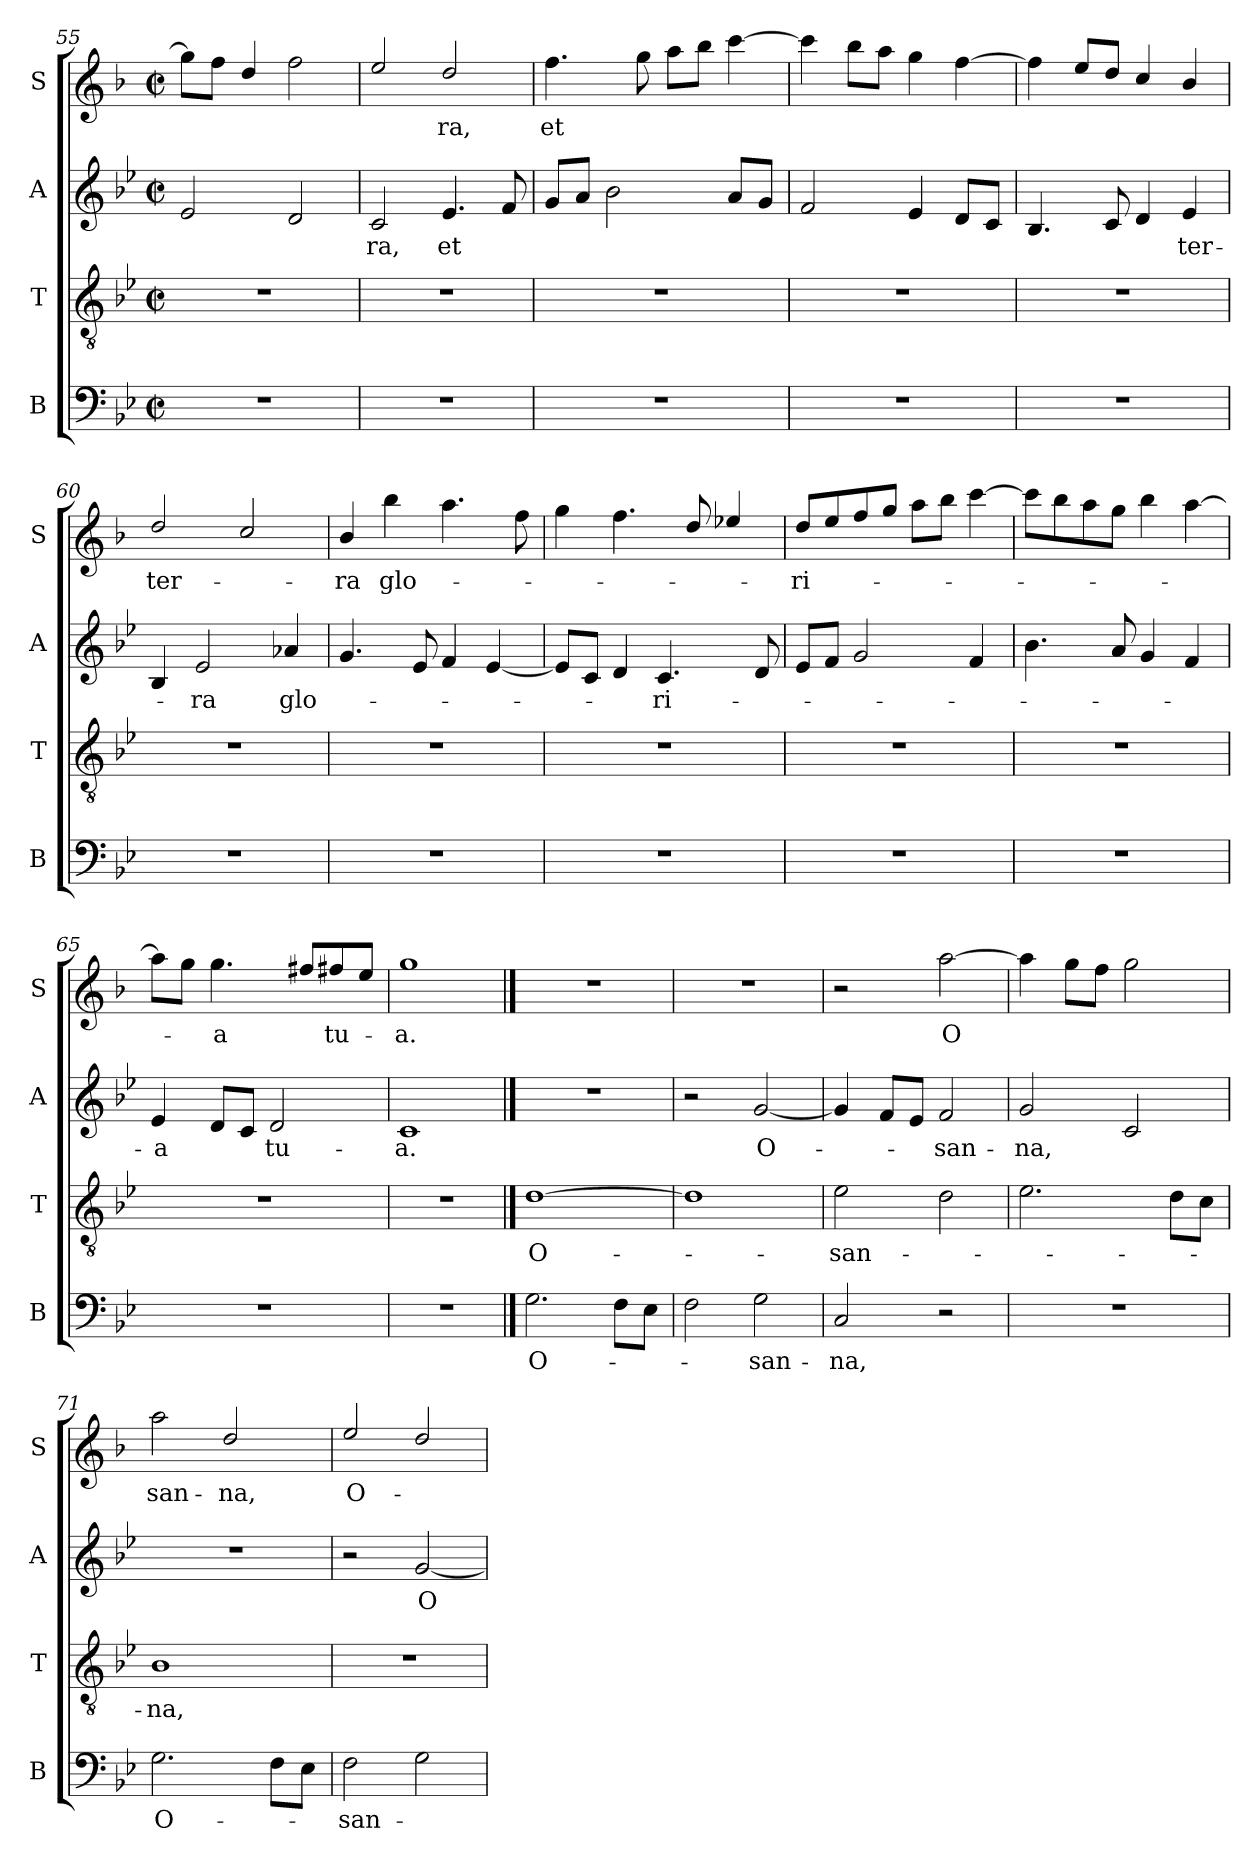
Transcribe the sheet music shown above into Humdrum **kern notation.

**kern	**text	**kern	**text	**kern	**text	**kern	**text
*part4	*part4	*part3	*part3	*part2	*part2	*part1	*part1
*staff4	*staff4	*staff3	*staff3	*staff2	*staff2	*staff1	*staff1
*I"B	*	*I"T	*	*I"A	*	*I"S	*
*I'B	*	*I'T	*	*I'A	*	*I'S	*
*clefF4	*	*clefGv2	*	*clefG2	*	*clefG2	*
*	*	*	*	*	*	*ITrd4c7	*
*k[b-e-]	*	*k[b-e-]	*	*k[b-e-]	*	*k[b-e-]	*
*M2/2	*	*M2/2	*	*M2/2	*	*M2/2	*
*met(c|)	*	*met(c|)	*	*met(c|)	*	*met(c|)	*
=55	=55	=55	=55	=55	=55	=55	=55
1r	.	1r	.	2e-/	.	8cc\L]	.
.	.	.	.	.	.	8b-\J	.
.	.	.	.	.	.	4g/	.
.	.	.	.	2d/	.	2b-\	.
=56	=56	=56	=56	=56	=56	=56	=56
!	!	!	!	!	!LO:LY:b	!	!
1r	.	1r	.	2c/	-ra,	2a/	.
!	!	!	!	!	!LO:LY:b	!	!LO:LY:b
.	.	.	.	4.e-/	et	2g/	-ra,
.	.	.	.	8f/	.	.	.
=57	=57	=57	=57	=57	=57	=57	=57
!	!	!	!	!	!	!	!LO:LY:b
1r	.	1r	.	8g/L	.	4.b-\	et
.	.	.	.	8a/J	.	.	.
.	.	.	.	2b-\	.	.	.
.	.	.	.	.	.	8cc\	.
.	.	.	.	.	.	8dd\L	.
.	.	.	.	.	.	8ee-\J	.
.	.	.	.	8a/L	.	[4ff\	.
.	.	.	.	8g/J	.	.	.
!!LO:LB:g=z
=58	=58	=58	=58	=58	=58	=58	=58
1r	.	1r	.	2f/	.	4ff\]	.
.	.	.	.	.	.	8ee-\L	.
.	.	.	.	.	.	8dd\J	.
.	.	.	.	4e-/	.	4cc\	.
.	.	.	.	8d/L	.	[4b-\	.
.	.	.	.	8c/J	.	.	.
=59	=59	=59	=59	=59	=59	=59	=59
1r	.	1r	.	4.B-/	.	4b-\]	.
.	.	.	.	.	.	8a/L	.
.	.	.	.	8c/	.	8g/J	.
.	.	.	.	4d/	.	4f/	.
!	!	!	!	!	!LO:LY:b	!	!
.	.	.	.	4e-/	ter-	4e-/	.
=60	=60	=60	=60	=60	=60	=60	=60
!	!	!	!	!	!	!	!LO:LY:b
1r	.	1r	.	4B-/	.	2g/	ter-
!	!	!	!	!	!LO:LY:b	!	!
.	.	.	.	2e-/	-ra	.	.
.	.	.	.	.	.	2f/	.
!	!	!	!	!	!LO:LY:b	!	!
.	.	.	.	4a-X/	glo-	.	.
=61	=61	=61	=61	=61	=61	=61	=61
!	!	!	!	!	!	!	!LO:LY:b
1r	.	1r	.	4.g/	.	4e-/	-ra
!	!	!	!	!	!	!	!LO:LY:b
.	.	.	.	.	.	4ee-\	glo-
.	.	.	.	8e-/	.	.	.
.	.	.	.	4f/	.	4.dd\	.
.	.	.	.	[4e-/	.	.	.
.	.	.	.	.	.	8b-\	.
=62	=62	=62	=62	=62	=62	=62	=62
1r	.	1r	.	8e-/L]	.	4cc\	.
.	.	.	.	8c/J	.	.	.
.	.	.	.	4d/	.	4.b-\	.
!	!	!	!	!	!LO:LY:b	!	!
.	.	.	.	4.c/	-ri-	.	.
.	.	.	.	.	.	8g/	.
.	.	.	.	.	.	4a-X/	.
.	.	.	.	8d/	.	.	.
=63	=63	=63	=63	=63	=63	=63	=63
!	!	!	!	!	!	!	!LO:LY:b
1r	.	1r	.	8e-/L	.	8g/L	-ri-
.	.	.	.	8f/J	.	8a/	.
.	.	.	.	2g/	.	8b-/	.
.	.	.	.	.	.	8cc/J	.
.	.	.	.	.	.	8dd\L	.
.	.	.	.	.	.	8ee-\J	.
.	.	.	.	4f/	.	[4ff\	.
!!LO:LB:g=z
=64	=64	=64	=64	=64	=64	=64	=64
1r	.	1r	.	4.b-\	.	8ff\L]	.
.	.	.	.	.	.	8ee-\	.
.	.	.	.	.	.	8dd\	.
.	.	.	.	8a/	.	8cc\J	.
.	.	.	.	4g/	.	4ee-\	.
.	.	.	.	4f/	.	[4dd\	.
=65	=65	=65	=65	=65	=65	=65	=65
!	!	!	!	!	!LO:LY:b	!	!
1r	.	1r	.	4e-/	-a	8dd\L]	.
.	.	.	.	.	.	8cc\J	.
!	!	!	!	!	!	!	!LO:LY:b
.	.	.	.	8d/L	.	4.cc\	-a
.	.	.	.	8c/J	.	.	.
!	!	!	!	!	!LO:LY:b	!	!
.	.	.	.	2d/	tu-	.	.
.	.	.	.	.	.	8bn/L	.
!	!	!	!	!	!	!	!LO:LY:b
.	.	.	.	.	.	8bn/	tu-
.	.	.	.	.	.	8a/J	.
=66	=66	=66	=66	=66	=66	=66	=66
!	!	!	!	!	!LO:LY:b	!	!LO:LY:b
1r	.	1r	.	1c	-a.	1cc	-a.
==67	==67	==67	==67	==67	==67	==67	==67
*	*	*	*	*	*	*MM140	*
!	!LO:LY:b	!	!LO:LY:b	!	!	!	!
2.G\	O-	[1d	-O-	1r	.	1r	.
8F\L	.	.	.	.	.	.	.
8E-\J	.	.	.	.	.	.	.
=68	=68	=68	=68	=68	=68	=68	=68
2F\	.	1d]	.	2r	.	1r	.
!	!LO:LY:b	!	!	!	!LO:LY:b	!	!
2G\	-san-	.	.	[2g/	O-	.	.
=69	=69	=69	=69	=69	=69	=69	=69
!	!LO:LY:b	!	!LO:LY:b	!	!	!	!
2C/	-na,	2e-\	-san-	4g/]	.	2r	.
.	.	.	.	8f/L	.	.	.
.	.	.	.	8e-/J	.	.	.
!	!	!	!	!	!LO:LY:b	!	!LO:LY:b
2r	.	2d\	.	2f/	-san-	[2dd\	O
=70	=70	=70	=70	=70	=70	=70	=70
!	!	!	!	!	!LO:LY:b	!	!
1r	.	2.e-\	.	2g/	-na,	4dd\]	.
.	.	.	.	.	.	8cc\L	.
.	.	.	.	.	.	8b-\J	.
.	.	.	.	2c/	.	2cc\	.
.	.	8d\L	.	.	.	.	.
.	.	8c\J	.	.	.	.	.
!!LO:PB:g=z
=71	=71	=71	=71	=71	=71	=71	=71
!	!LO:LY:b	!	!LO:LY:b	!	!	!	!LO:LY:b
2.G\	O-	1B-	-na,	1r	.	2dd\	san-
!	!	!	!	!	!	!	!LO:LY:b
.	.	.	.	.	.	2g/	-na,
8F\L	.	.	.	.	.	.	.
8E-\J	.	.	.	.	.	.	.
=72	=72	=72	=72	=72	=72	=72	=72
!	!LO:LY:b	!	!	!	!	!	!LO:LY:b
2F\	-san-	1r	.	2r	.	2a/	O-
!	!	!	!	!	!LO:LY:b	!	!
2G\	.	.	.	[2g/	O-	2g/	.
=	=	=	=	=	=	=	=
*-	*-	*-	*-	*-	*-	*-	*-
